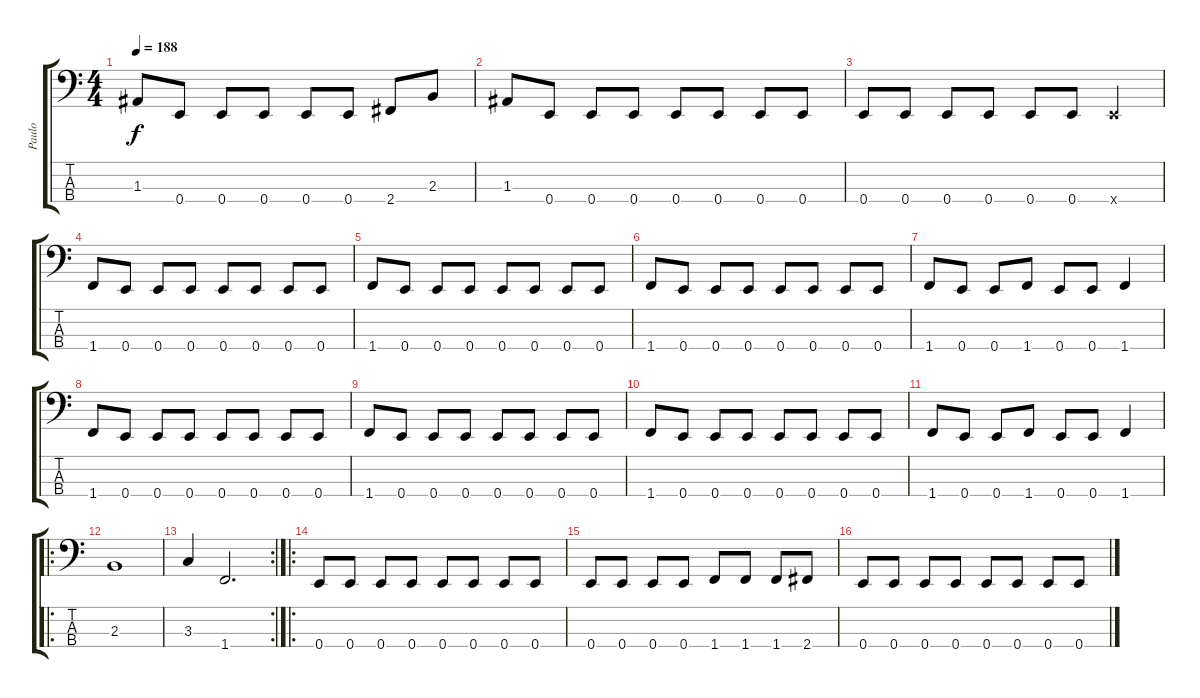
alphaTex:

\track ("Paulo" "Paulo") {instrument electricbasspick}
\staff {score tabs}
\tuning (G2 D2 A1 E1) {hide}
\ts (4 4)
\tempo 188
\clef f4
\ks c
1.3.8{dy f} 0.4.8 0.4.8 0.4.8 0.4.8 0.4.8 2.4.8 2.3.8 |
1.3.8 0.4.8 0.4.8 0.4.8 0.4.8 0.4.8 0.4.8 0.4.8 |
0.4.8 0.4.8 0.4.8 0.4.8 0.4.8 0.4.8 0.4{x}.4 |
1.4.8 0.4.8 0.4.8 0.4.8 0.4.8 0.4.8 0.4.8 0.4.8 |
1.4.8 0.4.8 0.4.8 0.4.8 0.4.8 0.4.8 0.4.8 0.4.8 |
1.4.8 0.4.8 0.4.8 0.4.8 0.4.8 0.4.8 0.4.8 0.4.8 |
1.4.8 0.4.8 0.4.8 1.4.8 0.4.8 0.4.8 1.4.4 |
1.4.8 0.4.8 0.4.8 0.4.8 0.4.8 0.4.8 0.4.8 0.4.8 |
1.4.8 0.4.8 0.4.8 0.4.8 0.4.8 0.4.8 0.4.8 0.4.8 |
1.4.8 0.4.8 0.4.8 0.4.8 0.4.8 0.4.8 0.4.8 0.4.8 |
1.4.8 0.4.8 0.4.8 1.4.8 0.4.8 0.4.8 1.4.4 |
\ro
2.3.1 |
\rc 2
3.3.4 1.4.2{d} |
\ro
0.4.8 0.4.8 0.4.8 0.4.8 0.4.8 0.4.8 0.4.8 0.4.8 |
0.4.8 0.4.8 0.4.8 0.4.8 1.4.8 1.4.8 1.4.8 2.4.8 |
0.4.8 0.4.8 0.4.8 0.4.8 0.4.8 0.4.8 0.4.8 0.4.8
